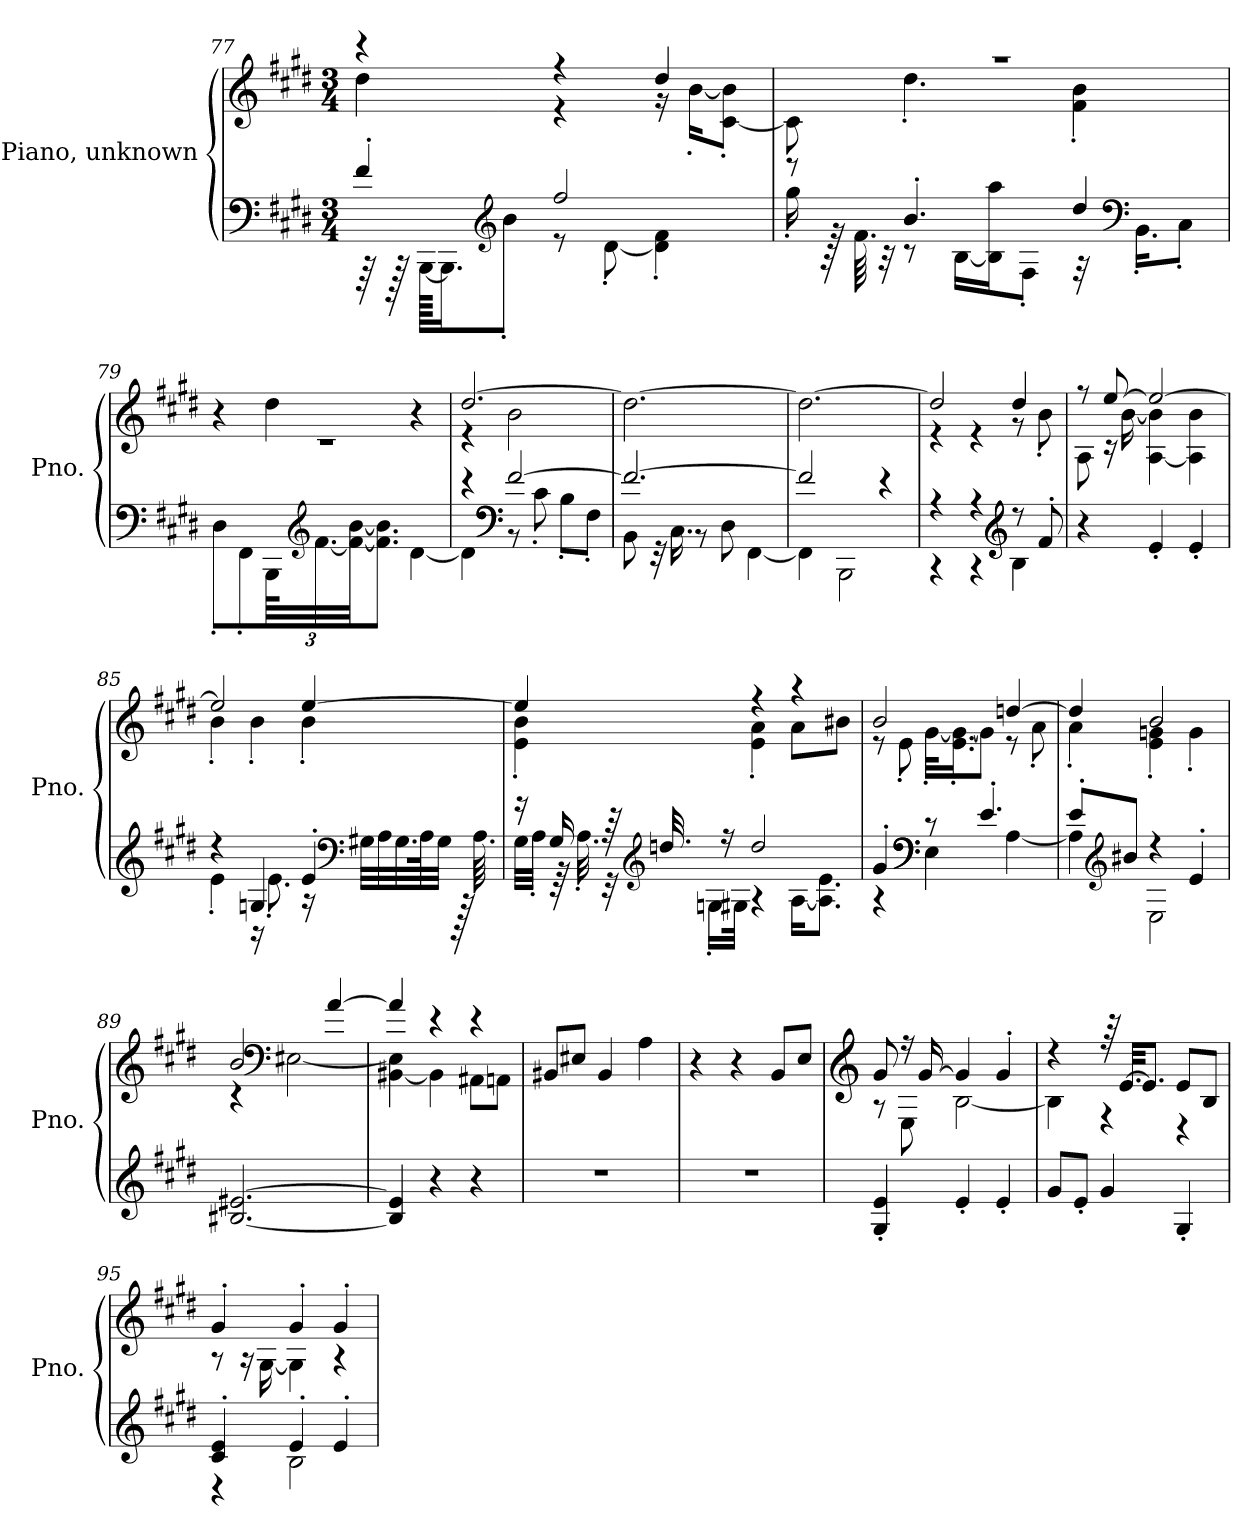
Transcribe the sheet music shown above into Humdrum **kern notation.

**kern	**kern
*part1	*part1
*staff2	*staff1
*I"Piano, unknown	*
*I'Pno.	*
*clefF4	*clefG2
*k[f#c#g#d#]	*k[f#c#g#d#]
*M3/4	*M3/4
=77	=77
*^	*^
4f#'/	64r	4r	4dd#\
.	128r	.	.
.	[128BBB\KKKLL	.	.
.	16.BBB\J]	.	.
*clefG2	*	*	*
.	8b'\J	.	.
2ff#/	8r	4r	4r
.	[8d#'\	.	.
.	4d#\]' 4f#\'	4dd#/	16r
.	.	.	[16b'\KL
.	.	.	[8c#\' 8b\]'J
!!LO:LB:g=z	!!
=78	=78	=78	=78
8r	16gg#'\	2.r	8c#\]
.	128r	.	.
.	64.f#\	.	.
.	32r	.	.
4.b'/	8r	.	4.dd#'\
.	[16B\LL	.	.
.	16B\] 16aa\J	.	.
.	8F#'\J	.	.
4dd#/	32r	.	4f#\' 4b\'
*clefF4	*	*	*
.	16.BB'\KL	.	.
.	8C#'\J	.	.
*	*	*v	*v
=79	=79	=79
2.r	8D#'\L	4r
.	8FF#'\	.
*	*Xbrackettup	*
.	96BBB\KLL	4dd#\
*clefG2	*	*
.	[48.f#\	.
.	48f#\_ [48b\JJ	.
.	8.f#\] 8.b\]J	.
.	[4d#\	4r
=80	=80	=80
*	*	*^
4r	4d#\]	[2.dd#/	4r
*clefF4	*	*	*
[2f#/	8r	.	2b\
.	8c#'\	.	.
.	8B'\L	.	.
.	8F#'\J	.	.
*	*	*v	*v
=81	=81	=81
2.f#/_	8BB\	2.dd#\_
.	32r	.
.	16.C#\	.
.	8r	.
.	8D#\	.
.	[4FF#\	.
!!LO:LB:g=z
=82	=82	=82
2f#/]	4FF#\]	2.dd#\_
.	2BBB\	.
4r	.	.
=83	=83	=83
*	*	*^
4r	4r	2dd#/]	4r
4r	4r	.	4r
*clefG2	*	*	*
8r	4B\	4dd#/	8r
8f#'/	.	.	8b'\
*v	*v	*	*
=84	=84	=84
4r	8r	8A\
.	[8ee/	16r
.	.	[16b\
4e'/	2ee/_	[4A\ 4b\]
4e'/	.	4A\] 4b\
=85	=85	=85
*^	*	*
4r	4e'\	2ee/]	4b'\
4Gn/	16r	.	4b'\
.	8.e'\	.	.
4e'/	16r	[4ee/	4b'\
*clefF4	*	*	*
.	32G#X\LLL	.	.
.	32A\	.	.
.	32.G#\	.	.
.	64A\K	.	.
.	32G#\JJJ	.	.
.	128r	.	.
.	64.A\	.	.
!!LO:LB:g=z	!!
=86	=86	=86	=86
16r	32G#\LLL	4ee/]	4e\' 4b\'
.	32A'\JJJ	.	.
16G#/	64r	.	.
.	32.A'\	.	.
64r	32r	.	.
*clefG2	*	*	*
32.ddn/	.	.	.
.	16Gn'\LL	.	.
16r	.	.	.
.	32G#X\JJk	.	.
2dd/	4r	4r	4e\' 4a\'
.	[16A\KL	4r	8a\L
.	8.A\] 8.e\J	.	.
.	.	.	8b#X\J
=87	=87	=87	=87
4g#'/	4r	2b/	8r
.	.	.	8e'\
*clefF4	*	*	*
8r	4E\	.	[32g#'\KLL
.	.	.	16.e\' 16.g#\_'J
4.e'/	.	.	8g#\J]
.	[4A\	[4ddn/	8r
.	.	.	8a'\
=88	=88	=88	=88
8e'/L	4A\]	4dd/]	4a'\
*clefG2	*	*	*
8b#X/J	.	.	.
4r	2E\	2b/	4e\' 4gn\'
4e'/	.	.	4g'\
*v	*v	*	*
!!LO:LB:g=z	!!
=89	=89	=89
[2.B#X/ [2.e#X/	2b/	4r
*	*clefF4	*
.	.	[2E#X\
.	[4a/	.
=90	=90	=90
4B#/] 4e#/]	4a/]	[4BB#X\ 4E#\]
4r	4r	4BB#\]
4r	4r	8AA#X\L
.	.	8AAn\J
*	*v	*v
=91	=91
2.r	8BB#X/L
.	8E#X/J
.	4BB#/
.	4A\
=92	=92
2.r	4r
.	4r
.	8BB/L
.	8E/J
=93	=93
*	*clefG2
*	*^
4G#/' 4e/'	8g#/	8r
.	16r	8E\
.	[16g#/	.
4e'/	4g#/]	[2B\
4e'/	4g#'/	.
!!LO:PB:g=z	!!
=94	=94	=94
8g#/L	4r	4B\]
8e'/J	.	.
4g#/	64r	4r
.	[32.e/KKL	.
.	8.e/J]	.
4G#'/	8e/L	4r
.	8B/J	.
=95	=95	=95
*^	*	*
4c#/' 4e/'	4r	4g#'/	8r
.	.	.	16r
.	.	.	[16G#\
4e'/	2B\	4g#'/	4G#\]
4e'/	.	4g#'/	4r
*v	*v	*	*
*	*v	*v
=	=
*-	*-
